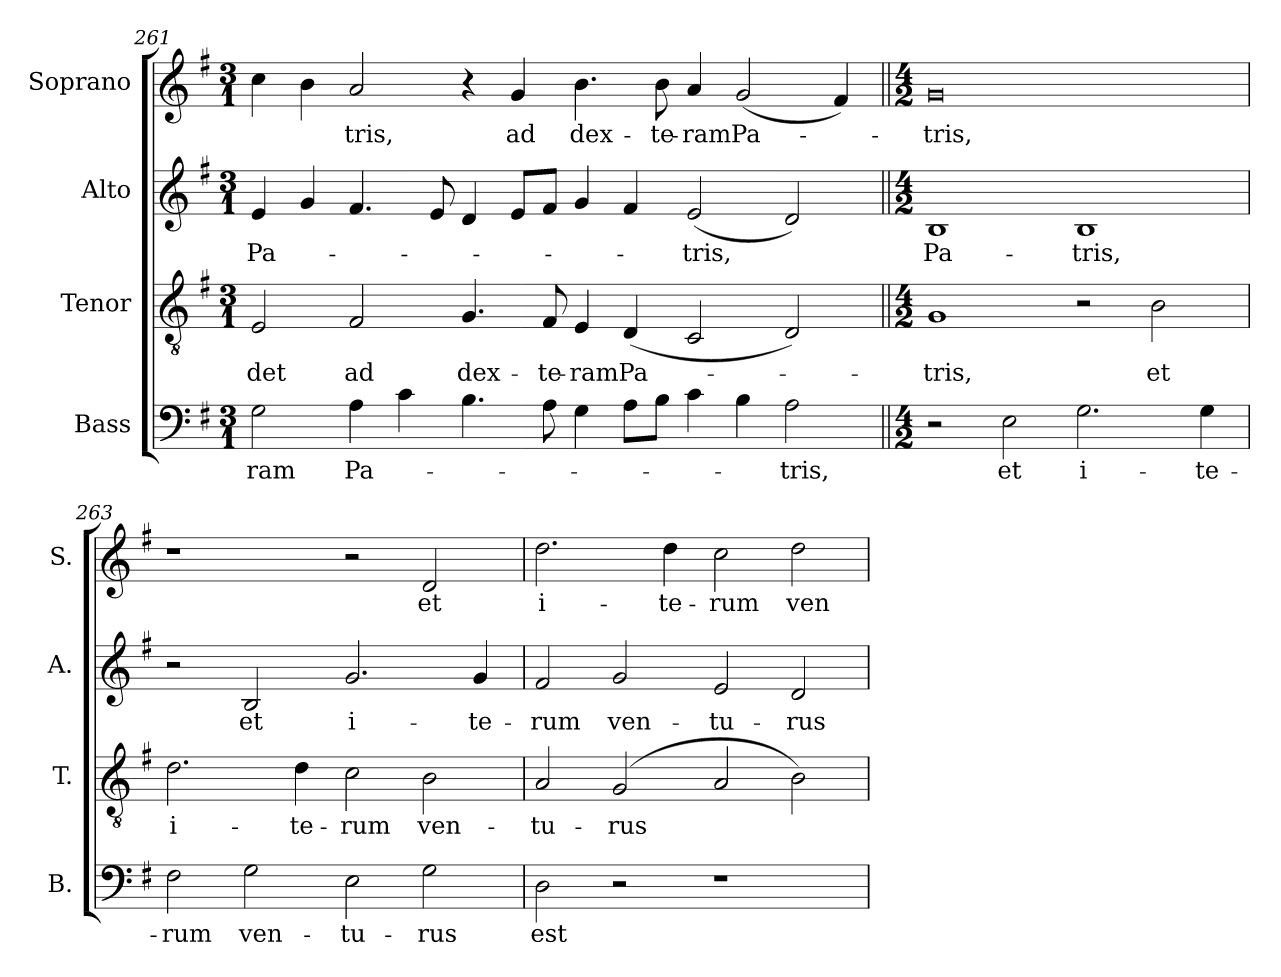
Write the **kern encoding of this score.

**kern	**text	**kern	**text	**kern	**text	**kern	**text
*part4	*part4	*part3	*part3	*part2	*part2	*part1	*part1
*staff4	*staff4	*staff3	*staff3	*staff2	*staff2	*staff1	*staff1
*I"Bass	*	*I"Tenor	*	*I"Alto	*	*I"Soprano	*
*I'B.	*	*I'T.	*	*I'A.	*	*I'S.	*
*clefF4	*	*clefGv2	*	*clefG2	*	*clefG2	*
*	*	*ITrd7c12	*	*	*	*	*
*k[f#]	*	*k[f#]	*	*k[f#]	*	*k[f#]	*
*G:	*	*G:	*	*G:	*	*G:	*
*M3/1	*	*M3/1	*	*M3/1	*	*M3/1	*
=261	=261	=261	=261	=261	=261	=261	=261
!	!LO:LY:b:color=#000000	!	!	!	!	!	!
!	!	!	!LO:LY:b:color=#000000	!	!	!	!
!	!	!	!	!	!LO:LY:b:color=#000000	!	!
2Gi\	-ram	2EEi/	-det	4ei/	Pa-	4cci\	.
.	.	.	.	4gi/	.	4bi\	.
!	!LO:LY:b:color=#000000	!	!	!	!	!	!
!	!	!	!LO:LY:b:color=#000000	!	!	!	!
!	!	!	!	!	!	!	!LO:LY:b:color=#000000
4Ai\	Pa-	2FF#i/	ad	4.f#i/	.	2ai/	-tris,
4ci\	.	.	.	.	.	.	.
.	.	.	.	8ei/	.	.	.
!	!	!	!LO:LY:b:color=#000000	!	!	!	!
4.Bi\	.	4.GGi/	dex-	4di/	.	4r	.
!	!	!	!	!	!	!	!LO:LY:b:color=#000000
.	.	.	.	8ei/L	.	4gi/	ad
!	!	!	!LO:LY:b:color=#000000	!	!	!	!
8Ai\	.	8FF#i/	-te-	8f#i/J	.	.	.
!	!	!	!LO:LY:b:color=#000000	!	!	!	!
!	!	!	!	!	!	!	!LO:LY:b:color=#000000
4Gi\	.	4EEi/	-ram	4gi/	.	4.bi\	dex-
!	!	!	!LO:LY:b:color=#000000	!	!	!	!
8Ai\L	.	(4DDi/	Pa-	4f#i/	.	.	.
!	!	!	!	!	!	!	!LO:LY:b:color=#000000
8Bi\J	.	.	.	.	.	8bi\	-te-
!	!	!	!	!	!LO:LY:b:color=#000000	!	!
!	!	!	!	!	!	!	!LO:LY:b:color=#000000
4ci\	.	2CCi/	.	(2ei/	-tris,	4ai/	-ram
!	!	!	!	!	!	!	!LO:LY:b:color=#000000
4Bi\	.	.	.	.	.	(2gi/	Pa-
!	!LO:LY:b:color=#000000	!	!	!	!	!	!
2Ai\	-tris,	2DDi/)	.	2di/)	.	.	.
.	.	.	.	.	.	4f#i/)	.
!!LO:PB:g=z
=262||	=262||	=262||	=262||	=262||	=262||	=262||	=262||
*M4/2	*	*M4/2	*	*M4/2	*	*M4/2	*
!	!	!	!LO:LY:b:color=#000000	!	!	!	!
!	!	!	!	!	!LO:LY:b:color=#000000	!	!
*	*	*	*	*	*	*MM208	*
!	!	!	!	!	!	!	!LO:LY:b:color=#000000
2r	.	1GGi	-tris,	1Bi	Pa-	0gi	-tris,
!	!LO:LY:b:color=#000000	!	!	!	!	!	!
2Ei\	et	.	.	.	.	.	.
!	!LO:LY:b:color=#000000	!	!	!	!	!	!
!	!	!	!	!	!LO:LY:b:color=#000000	!	!
2.Gi\	i-	2r	.	1Bi	-tris,	.	.
!	!	!	!LO:LY:b:color=#000000	!	!	!	!
.	.	2BBi\	et	.	.	.	.
!	!LO:LY:b:color=#000000	!	!	!	!	!	!
4Gi\	-te-	.	.	.	.	.	.
=263	=263	=263	=263	=263	=263	=263	=263
!	!LO:LY:b:color=#000000	!	!	!	!	!	!
!	!	!	!LO:LY:b:color=#000000	!	!	!	!
2F#i\	-rum	2.Di\	i-	2r	.	1r	.
!	!LO:LY:b:color=#000000	!	!	!	!	!	!
!	!	!	!	!	!LO:LY:b:color=#000000	!	!
2Gi\	ven-	.	.	2Bi/	et	.	.
!	!	!	!LO:LY:b:color=#000000	!	!	!	!
.	.	4Di\	-te-	.	.	.	.
!	!LO:LY:b:color=#000000	!	!	!	!	!	!
!	!	!	!LO:LY:b:color=#000000	!	!	!	!
!	!	!	!	!	!LO:LY:b:color=#000000	!	!
2Ei\	-tu-	2Ci\	-rum	2.gi/	i-	2r	.
!	!LO:LY:b:color=#000000	!	!	!	!	!	!
!	!	!	!LO:LY:b:color=#000000	!	!	!	!
!	!	!	!	!	!	!	!LO:LY:b:color=#000000
2Gi\	-rus	2BBi\	ven-	.	.	2di/	et
!	!	!	!	!	!LO:LY:b:color=#000000	!	!
.	.	.	.	4gi/	-te-	.	.
=264	=264	=264	=264	=264	=264	=264	=264
!	!LO:LY:b:color=#000000	!	!	!	!	!	!
!	!	!	!LO:LY:b:color=#000000	!	!	!	!
!	!	!	!	!	!LO:LY:b:color=#000000	!	!
!	!	!	!	!	!	!	!LO:LY:b:color=#000000
2Di\	est	2AAi/	-tu-	2f#i/	-rum	2.ddi\	i-
!	!	!	!LO:LY:b:color=#000000	!	!	!	!
!	!	!	!	!	!LO:LY:b:color=#000000	!	!
2r	.	(2GGi/	-rus	2gi/	ven-	.	.
!	!	!	!	!	!	!	!LO:LY:b:color=#000000
.	.	.	.	.	.	4ddi\	-te-
!	!	!	!	!	!LO:LY:b:color=#000000	!	!
!	!	!	!	!	!	!	!LO:LY:b:color=#000000
1r	.	2AAi/	.	2ei/	-tu-	2cci\	-rum
!	!	!	!	!	!LO:LY:b:color=#000000	!	!
!	!	!	!	!	!	!	!LO:LY:b:color=#000000
.	.	2BBi\)	.	2di/	-rus	2ddi\	ven-
=	=	=	=	=	=	=	=
*-	*-	*-	*-	*-	*-	*-	*-
